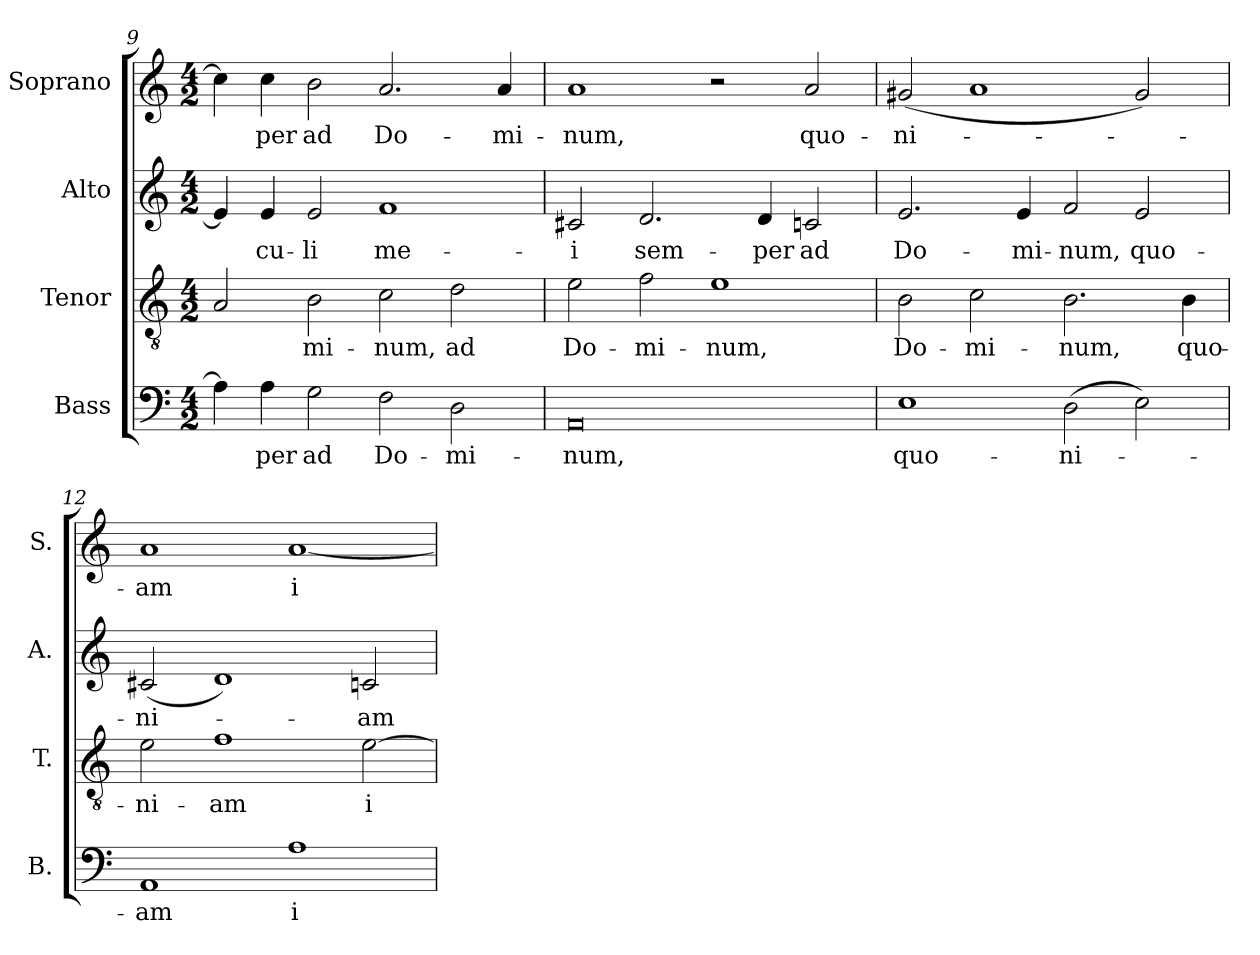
**kern	**text	**kern	**text	**kern	**text	**kern	**text
*part4	*part4	*part3	*part3	*part2	*part2	*part1	*part1
*staff4	*staff4	*staff3	*staff3	*staff2	*staff2	*staff1	*staff1
*I"Bass	*	*I"Tenor	*	*I"Alto	*	*I"Soprano	*
*I'B.	*	*I'T.	*	*I'A.	*	*I'S.	*
*clefF4	*	*clefGv2	*	*clefG2	*	*clefG2	*
*	*	*ITrd7c12	*	*	*	*	*
*k[]	*	*k[]	*	*k[]	*	*k[]	*
*C:	*	*C:	*	*C:	*	*C:	*
*M4/2	*	*M4/2	*	*M4/2	*	*M4/2	*
=9	=9	=9	=9	=9	=9	=9	=9
4Ai\]	.	2AAi/	.	4ei/]	.	4cci\]	.
!	!LO:LY:b:color=#000000	!	!	!	!	!	!
!	!	!	!	!	!LO:LY:b:color=#000000	!	!
!	!	!	!	!	!	!	!LO:LY:b:color=#000000
4Ai\	-per	.	.	4ei/	-cu-	4cci\	-per
!	!LO:LY:b:color=#000000	!	!	!	!	!	!
!	!	!	!LO:LY:b:color=#000000	!	!	!	!
!	!	!	!	!	!LO:LY:b:color=#000000	!	!
!	!	!	!	!	!	!	!LO:LY:b:color=#000000
2Gi\	ad	2BBi\	-mi-	2ei/	-li	2bi\	ad
!	!LO:LY:b:color=#000000	!	!	!	!	!	!
!	!	!	!LO:LY:b:color=#000000	!	!	!	!
!	!	!	!	!	!LO:LY:b:color=#000000	!	!
!	!	!	!	!	!	!	!LO:LY:b:color=#000000
2Fi\	Do-	2Ci\	-num,	1fi	me-	2.ai/	Do-
!	!LO:LY:b:color=#000000	!	!	!	!	!	!
!	!	!	!LO:LY:b:color=#000000	!	!	!	!
2Di\	-mi-	2Di\	ad	.	.	.	.
!	!	!	!	!	!	!	!LO:LY:b:color=#000000
.	.	.	.	.	.	4ai/	-mi-
=10	=10	=10	=10	=10	=10	=10	=10
!	!LO:LY:b:color=#000000	!	!	!	!	!	!
!	!	!	!LO:LY:b:color=#000000	!	!	!	!
!	!	!	!	!	!LO:LY:b:color=#000000	!	!
!	!	!	!	!	!	!	!LO:LY:b:color=#000000
0AAi	-num,	2Ei\	Do-	2c#Xi/	-i	1ai	-num,
!	!	!	!LO:LY:b:color=#000000	!	!	!	!
!	!	!	!	!	!LO:LY:b:color=#000000	!	!
.	.	2Fi\	-mi-	2.di/	sem-	.	.
!	!	!	!LO:LY:b:color=#000000	!	!	!	!
.	.	1Ei	-num,	.	.	2r	.
!	!	!	!	!	!LO:LY:b:color=#000000	!	!
.	.	.	.	4di/	-per	.	.
!	!	!	!	!	!LO:LY:b:color=#000000	!	!
!	!	!	!	!	!	!	!LO:LY:b:color=#000000
.	.	.	.	2cni/	ad	2ai/	quo-
=11	=11	=11	=11	=11	=11	=11	=11
!	!LO:LY:b:color=#000000	!	!	!	!	!	!
!	!	!	!LO:LY:b:color=#000000	!	!	!	!
!	!	!	!	!	!LO:LY:b:color=#000000	!	!
!	!	!	!	!	!	!	!LO:LY:b:color=#000000
1Ei	quo-	2BBi\	Do-	2.ei/	Do-	(2g#Xi/	-ni-
!	!	!	!LO:LY:b:color=#000000	!	!	!	!
.	.	2Ci\	-mi-	.	.	1ai	.
!	!	!	!	!	!LO:LY:b:color=#000000	!	!
.	.	.	.	4ei/	-mi-	.	.
!	!LO:LY:b:color=#000000	!	!	!	!	!	!
!	!	!	!LO:LY:b:color=#000000	!	!	!	!
!	!	!	!	!	!LO:LY:b:color=#000000	!	!
(2Di\	-ni-	2.BBi\	-num,	2fi/	-num,	.	.
!	!	!	!	!	!LO:LY:b:color=#000000	!	!
2Ei\)	.	.	.	2ei/	quo-	2g#i/)	.
!	!	!	!LO:LY:b:color=#000000	!	!	!	!
.	.	4BBi\	quo-	.	.	.	.
!!LO:LB:g=z
=12	=12	=12	=12	=12	=12	=12	=12
!	!LO:LY:b:color=#000000	!	!	!	!	!	!
!	!	!	!LO:LY:b:color=#000000	!	!	!	!
!	!	!	!	!	!LO:LY:b:color=#000000	!	!
!	!	!	!	!	!	!	!LO:LY:b:color=#000000
1AAi	-am	2Ei\	-ni-	(2c#Xi/	-ni-	1ai	-am
!	!	!	!LO:LY:b:color=#000000	!	!	!	!
.	.	1Fi	-am	1di)	.	.	.
!	!LO:LY:b:color=#000000	!	!	!	!	!	!
!	!	!	!	!	!	!	!LO:LY:b:color=#000000
1Ai	i-	.	.	.	.	[1ai	i-
!	!	!	!LO:LY:b:color=#000000	!	!	!	!
!	!	!	!	!	!LO:LY:b:color=#000000	!	!
.	.	[2Ei\	i-	2cni/	-am	.	.
=	=	=	=	=	=	=	=
*-	*-	*-	*-	*-	*-	*-	*-
